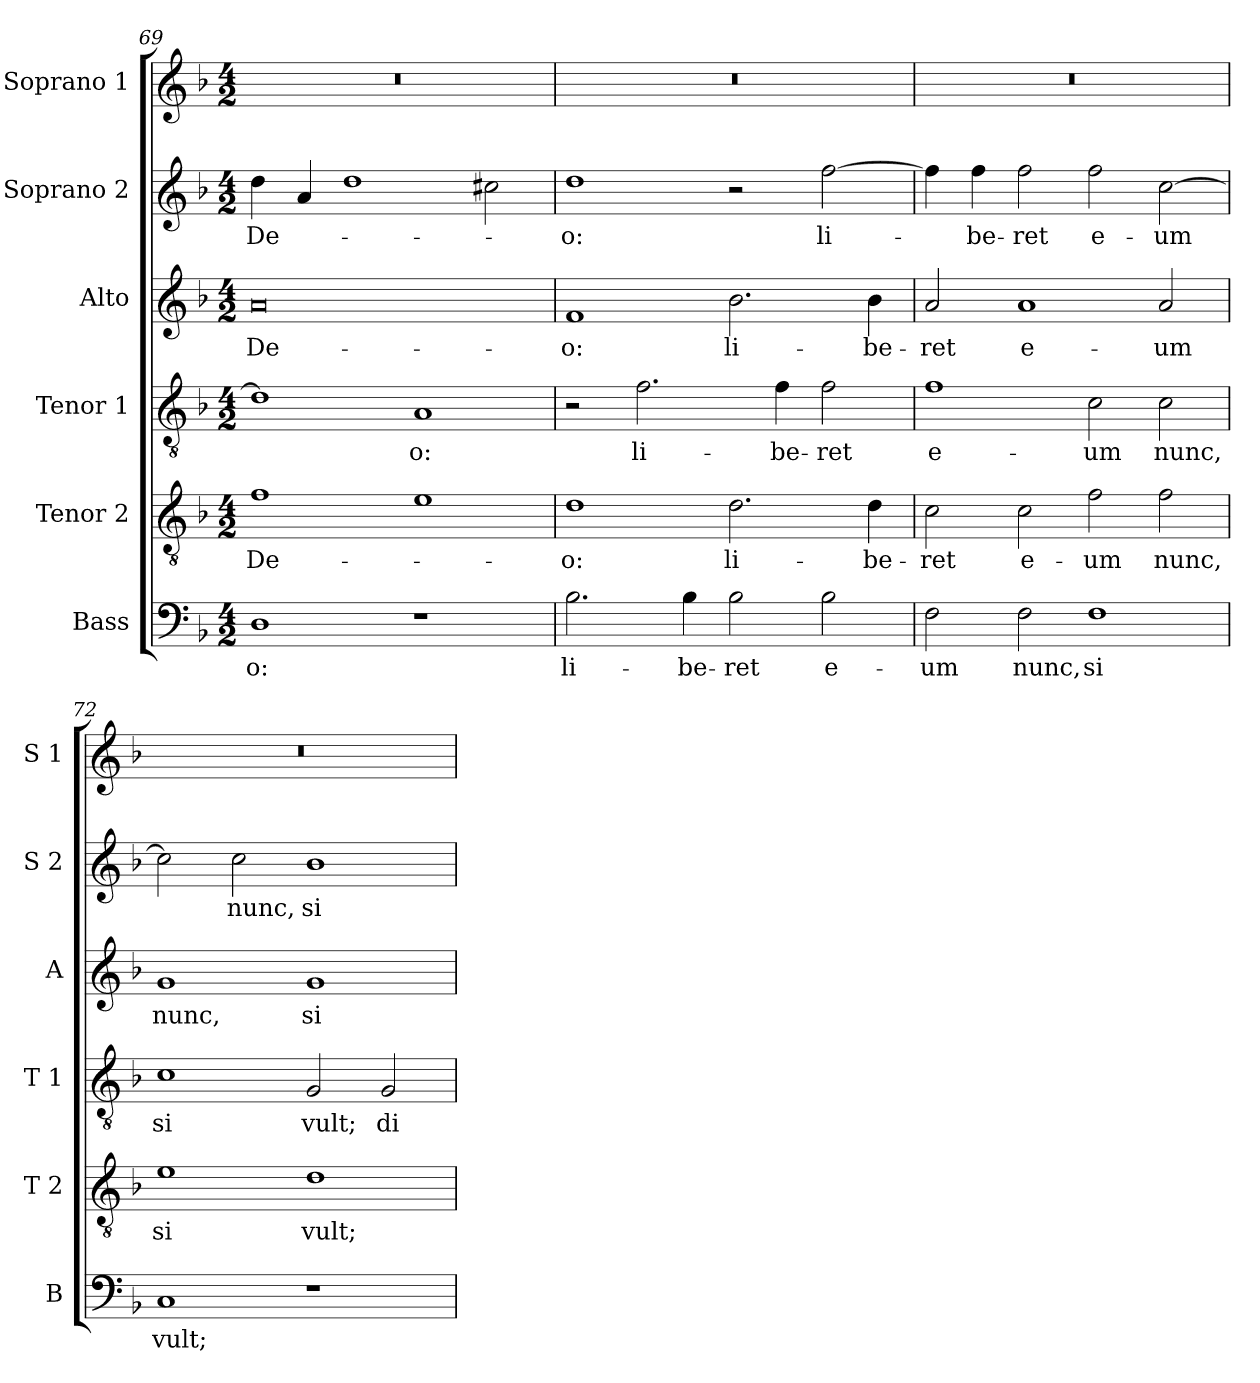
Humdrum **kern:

**kern	**text	**kern	**text	**kern	**text	**kern	**text	**kern	**text	**kern
*part6	*part6	*part5	*part5	*part4	*part4	*part3	*part3	*part2	*part2	*part1
*staff6	*staff6	*staff5	*staff5	*staff4	*staff4	*staff3	*staff3	*staff2	*staff2	*staff1
*I"Bass	*	*I"Tenor 2	*	*I"Tenor 1	*	*I"Alto	*	*I"Soprano 2	*	*I"Soprano 1
*I'B	*	*I'T 2	*	*I'T 1	*	*I'A	*	*I'S 2	*	*I'S 1
*clefF4	*	*clefGv2	*	*clefGv2	*	*clefG2	*	*clefG2	*	*clefG2
*k[b-]	*	*k[b-]	*	*k[b-]	*	*k[b-]	*	*k[b-]	*	*k[b-]
*F:	*	*F:	*	*F:	*	*F:	*	*F:	*	*F:
*M4/2	*	*M4/2	*	*M4/2	*	*M4/2	*	*M4/2	*	*M4/2
=69	=69	=69	=69	=69	=69	=69	=69	=69	=69	=69
!	!LO:LY:b	!	!	!	!	!	!	!	!	!
!	!	!	!LO:LY:b	!	!	!	!	!	!	!
!	!	!	!	!	!	!	!LO:LY:b	!	!	!
!	!	!	!	!	!	!	!	!	!LO:LY:b	!
1D	-o:	1f	De-	1d]	.	0a	De-	4dd\	De-	0r
.	.	.	.	.	.	.	.	4a/	.	.
.	.	.	.	.	.	.	.	1dd	.	.
!	!	!	!	!	!LO:LY:b	!	!	!	!	!
1r	.	1e	.	1A	-o:	.	.	.	.	.
.	.	.	.	.	.	.	.	2cc#X\	.	.
=70	=70	=70	=70	=70	=70	=70	=70	=70	=70	=70
!	!LO:LY:b	!	!	!	!	!	!	!	!	!
!	!	!	!LO:LY:b	!	!	!	!	!	!	!
!	!	!	!	!	!	!	!LO:LY:b	!	!	!
!	!	!	!	!	!	!	!	!	!LO:LY:b	!
2.B-\	li-	1d	-o:	2r	.	1f	-o:	1dd	-o:	0r
!	!	!	!	!	!LO:LY:b	!	!	!	!	!
.	.	.	.	2.f\	li-	.	.	.	.	.
!	!LO:LY:b	!	!	!	!	!	!	!	!	!
4B-\	-be-	.	.	.	.	.	.	.	.	.
!	!LO:LY:b	!	!	!	!	!	!	!	!	!
!	!	!	!LO:LY:b	!	!	!	!	!	!	!
!	!	!	!	!	!	!	!LO:LY:b	!	!	!
2B-\	-ret	2.d\	li-	.	.	2.b-\	li-	2r	.	.
!	!	!	!	!	!LO:LY:b	!	!	!	!	!
.	.	.	.	4f\	-be-	.	.	.	.	.
!	!LO:LY:b	!	!	!	!	!	!	!	!	!
!	!	!	!	!	!LO:LY:b	!	!	!	!	!
!	!	!	!	!	!	!	!	!	!LO:LY:b	!
2B-\	e-	.	.	2f\	-ret	.	.	[2ff\	li-	.
!	!	!	!LO:LY:b	!	!	!	!	!	!	!
!	!	!	!	!	!	!	!LO:LY:b	!	!	!
.	.	4d\	-be-	.	.	4b-\	-be-	.	.	.
=71	=71	=71	=71	=71	=71	=71	=71	=71	=71	=71
!	!LO:LY:b	!	!	!	!	!	!	!	!	!
!	!	!	!LO:LY:b	!	!	!	!	!	!	!
!	!	!	!	!	!LO:LY:b	!	!	!	!	!
!	!	!	!	!	!	!	!LO:LY:b	!	!	!
2F\	-um	2c\	-ret	1f	e-	2a/	-ret	4ff\]	.	0r
!	!	!	!	!	!	!	!	!	!LO:LY:b	!
.	.	.	.	.	.	.	.	4ff\	-be-	.
!	!LO:LY:b	!	!	!	!	!	!	!	!	!
!	!	!	!LO:LY:b	!	!	!	!	!	!	!
!	!	!	!	!	!	!	!LO:LY:b	!	!	!
!	!	!	!	!	!	!	!	!	!LO:LY:b	!
2F\	nunc,	2c\	e-	.	.	1a	e-	2ff\	-ret	.
!	!LO:LY:b	!	!	!	!	!	!	!	!	!
!	!	!	!LO:LY:b	!	!	!	!	!	!	!
!	!	!	!	!	!LO:LY:b	!	!	!	!	!
!	!	!	!	!	!	!	!	!	!LO:LY:b	!
1F	si	2f\	-um	2c\	-um	.	.	2ff\	e-	.
!	!	!	!LO:LY:b	!	!	!	!	!	!	!
!	!	!	!	!	!LO:LY:b	!	!	!	!	!
!	!	!	!	!	!	!	!LO:LY:b	!	!	!
!	!	!	!	!	!	!	!	!	!LO:LY:b	!
.	.	2f\	nunc,	2c\	nunc,	2a/	-um	[2cc\	-um	.
!!LO:LB:g=z
=72	=72	=72	=72	=72	=72	=72	=72	=72	=72	=72
!	!LO:LY:b	!	!	!	!	!	!	!	!	!
!	!	!	!LO:LY:b	!	!	!	!	!	!	!
!	!	!	!	!	!LO:LY:b	!	!	!	!	!
!	!	!	!	!	!	!	!LO:LY:b	!	!	!
1C	vult;	1e	si	1c	si	1g	nunc,	2cc\]	.	0r
!	!	!	!	!	!	!	!	!	!LO:LY:b	!
.	.	.	.	.	.	.	.	2cc\	nunc,	.
!	!	!	!LO:LY:b	!	!	!	!	!	!	!
!	!	!	!	!	!LO:LY:b	!	!	!	!	!
!	!	!	!	!	!	!	!LO:LY:b	!	!	!
!	!	!	!	!	!	!	!	!	!LO:LY:b	!
1r	.	1d	vult;	2G/	vult;	1g	si	1b-	si	.
!	!	!	!	!	!LO:LY:b	!	!	!	!	!
.	.	.	.	2G/	di-	.	.	.	.	.
=	=	=	=	=	=	=	=	=	=	=
*-	*-	*-	*-	*-	*-	*-	*-	*-	*-	*-
